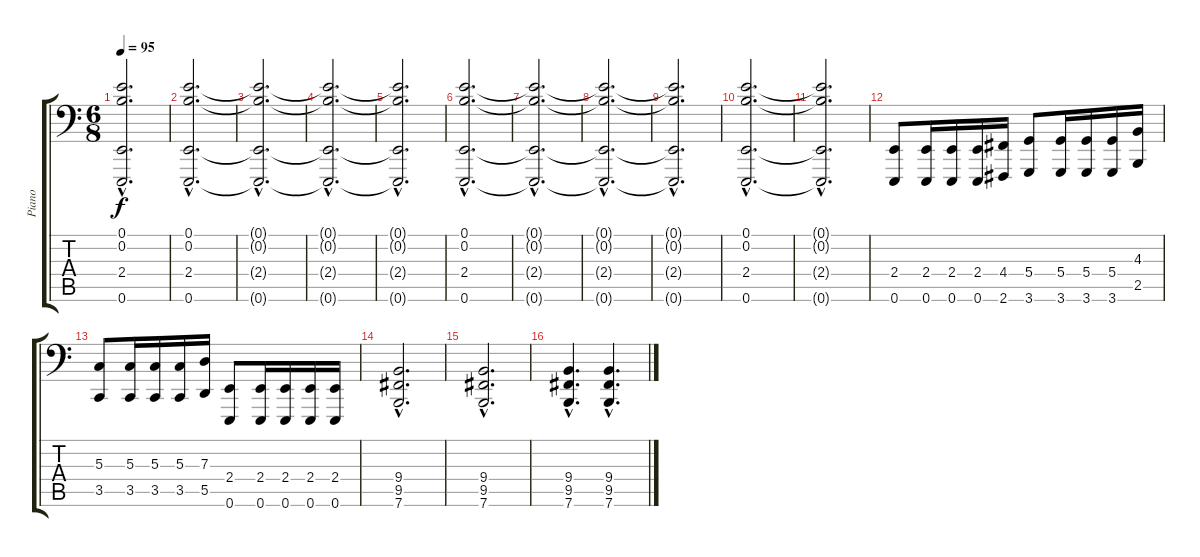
\track ("Piano" "Piano") {instrument acousticgrandpiano}
\staff {score tabs}
\tuning (E4 B3 G2 D2 A1 E1) {hide}
\ts (6 8)
\tempo 95
\clef f4
\ks c
(0.1{hac t} 0.2{hac t} 2.4{hac t} 0.6{hac t}).2{d dy f} |
(0.1{hac} 0.2{hac} 2.4{hac} 0.6{hac}).2{d} |
(0.1{hac t} 0.2{hac t} 2.4{hac t} 0.6{hac t}).2{d} |
(0.1{hac t} 0.2{hac t} 2.4{hac t} 0.6{hac t}).2{d} |
(0.1{hac t} 0.2{hac t} 2.4{hac t} 0.6{hac t}).2{d} |
(0.1{hac} 0.2{hac} 2.4{hac} 0.6{hac}).2{d} |
(0.1{hac t} 0.2{hac t} 2.4{hac t} 0.6{hac t}).2{d} |
(0.1{hac t} 0.2{hac t} 2.4{hac t} 0.6{hac t}).2{d} |
(0.1{hac t} 0.2{hac t} 2.4{hac t} 0.6{hac t}).2{d} |
(0.1{hac} 0.2{hac} 2.4{hac} 0.6{hac}).2{d} |
(0.1{hac t} 0.2{hac t} 2.4{hac t} 0.6{hac t}).2{d} |
(2.4 0.6).8 (2.4 0.6).16 (2.4 0.6).16 (2.4 0.6).16 (4.4 2.6).16 (5.4 3.6).8 (5.4 3.6).16 (5.4 3.6).16 (5.4 3.6).16 (4.3 2.5).16 |
(5.3 3.5).8 (5.3 3.5).16 (5.3 3.5).16 (5.3 3.5).16 (7.3 5.5).16 (2.4 0.6).8 (2.4 0.6).16 (2.4 0.6).16 (2.4 0.6).16 (2.4 0.6).16 |
(9.4{hac} 9.5{hac} 7.6{hac}).2{d} |
(9.4{hac} 9.5{hac} 7.6{hac}).2{d} |
(9.4{hac} 9.5{hac} 7.6{hac}).4{d} (9.4{hac} 9.5{hac} 7.6{hac}).4{d}
